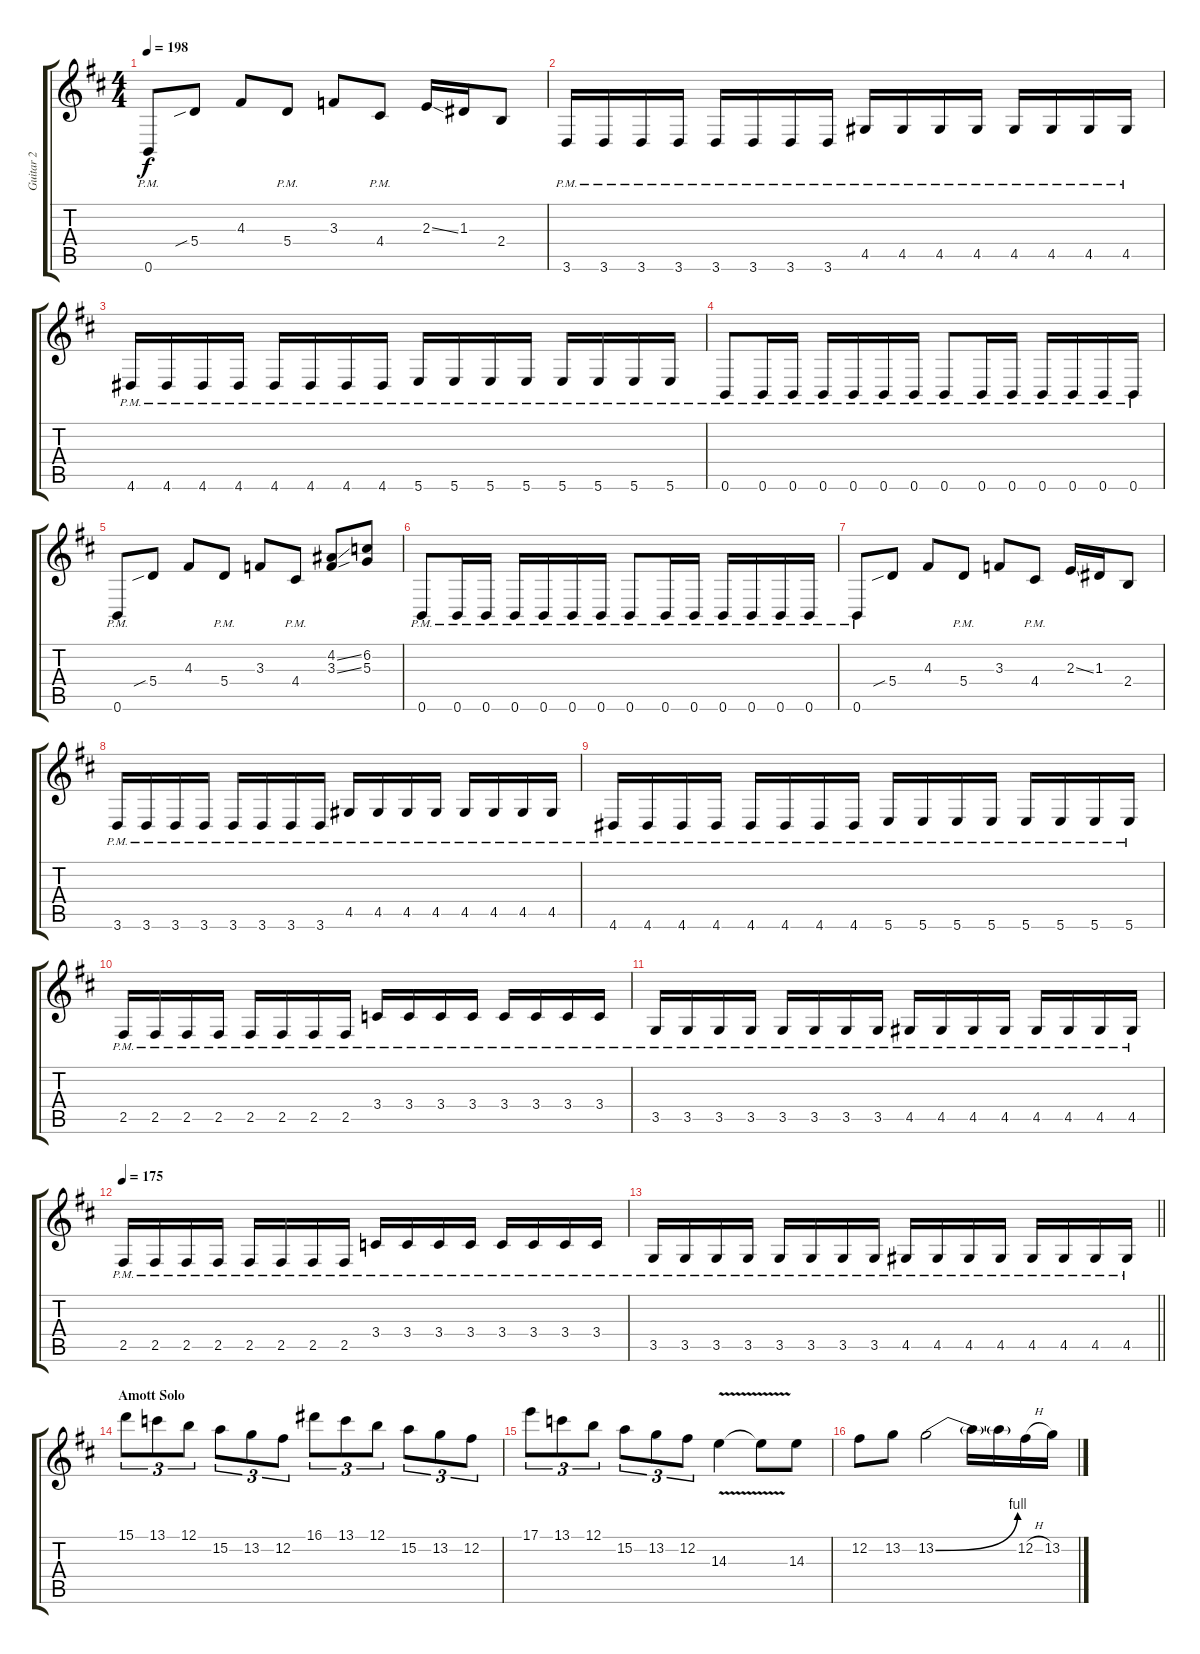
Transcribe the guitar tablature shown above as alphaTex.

\track ("Guitar 2" "Guitar 2") {instrument distortionguitar}
\staff {score tabs}
\tuning (B3 Gb3 D3 A2 E2 B1) {hide}
\ts (4 4)
\tempo 198
\clef g2
\ks d
0.6{pm}.8{dy f} 5.4{sib}.8 4.3.8 5.4{pm}.8 3.3.8 4.4{pm}.8 2.3{ss}.16 1.3.16 2.4.8 |
3.6{pm}.16 3.6{pm}.16 3.6{pm}.16 3.6{pm}.16 3.6{pm}.16 3.6{pm}.16 3.6{pm}.16 3.6{pm}.16 4.5{pm}.16 4.5{pm}.16 4.5{pm}.16 4.5{pm}.16 4.5{pm}.16 4.5{pm}.16 4.5{pm}.16 4.5{pm}.16 |
4.6{pm}.16 4.6{pm}.16 4.6{pm}.16 4.6{pm}.16 4.6{pm}.16 4.6{pm}.16 4.6{pm}.16 4.6{pm}.16 5.6{pm}.16 5.6{pm}.16 5.6{pm}.16 5.6{pm}.16 5.6{pm}.16 5.6{pm}.16 5.6{pm}.16 5.6{pm}.16 |
0.6{pm}.8 0.6{pm}.16 0.6{pm}.16 0.6{pm}.16 0.6{pm}.16 0.6{pm}.16 0.6{pm}.16 0.6{pm}.8 0.6{pm}.16 0.6{pm}.16 0.6{pm}.16 0.6{pm}.16 0.6{pm}.16 0.6{pm}.16 |
0.6{pm}.8 5.4{sib}.8 4.3.8 5.4{pm}.8 3.3.8 4.4{pm}.8 (4.2{ss} 3.3{ss}).8 (6.2 5.3).8 |
0.6{pm}.8 0.6{pm}.16 0.6{pm}.16 0.6{pm}.16 0.6{pm}.16 0.6{pm}.16 0.6{pm}.16 0.6{pm}.8 0.6{pm}.16 0.6{pm}.16 0.6{pm}.16 0.6{pm}.16 0.6{pm}.16 0.6{pm}.16 |
0.6{pm}.8 5.4{sib}.8 4.3.8 5.4{pm}.8 3.3.8 4.4{pm}.8 2.3{ss}.16 1.3.16 2.4.8 |
3.6{pm}.16 3.6{pm}.16 3.6{pm}.16 3.6{pm}.16 3.6{pm}.16 3.6{pm}.16 3.6{pm}.16 3.6{pm}.16 4.5{pm}.16 4.5{pm}.16 4.5{pm}.16 4.5{pm}.16 4.5{pm}.16 4.5{pm}.16 4.5{pm}.16 4.5{pm}.16 |
4.6{pm}.16 4.6{pm}.16 4.6{pm}.16 4.6{pm}.16 4.6{pm}.16 4.6{pm}.16 4.6{pm}.16 4.6{pm}.16 5.6{pm}.16 5.6{pm}.16 5.6{pm}.16 5.6{pm}.16 5.6{pm}.16 5.6{pm}.16 5.6{pm}.16 5.6{pm}.16 |
2.5{pm}.16 2.5{pm}.16 2.5{pm}.16 2.5{pm}.16 2.5{pm}.16 2.5{pm}.16 2.5{pm}.16 2.5{pm}.16 3.4{pm}.16 3.4{pm}.16 3.4{pm}.16 3.4{pm}.16 3.4{pm}.16 3.4{pm}.16 3.4{pm}.16 3.4{pm}.16 |
3.5{pm}.16 3.5{pm}.16 3.5{pm}.16 3.5{pm}.16 3.5{pm}.16 3.5{pm}.16 3.5{pm}.16 3.5{pm}.16 4.5{pm}.16 4.5{pm}.16 4.5{pm}.16 4.5{pm}.16 4.5{pm}.16 4.5{pm}.16 4.5{pm}.16 4.5{pm}.16 |
\tempo 175
2.5{pm}.16 2.5{pm}.16 2.5{pm}.16 2.5{pm}.16 2.5{pm}.16 2.5{pm}.16 2.5{pm}.16 2.5{pm}.16 3.4{pm}.16 3.4{pm}.16 3.4{pm}.16 3.4{pm}.16 3.4{pm}.16 3.4{pm}.16 3.4{pm}.16 3.4{pm}.16 |
\barLineRight lightlight
3.5{pm}.16 3.5{pm}.16 3.5{pm}.16 3.5{pm}.16 3.5{pm}.16 3.5{pm}.16 3.5{pm}.16 3.5{pm}.16 4.5{pm}.16 4.5{pm}.16 4.5{pm}.16 4.5{pm}.16 4.5{pm}.16 4.5{pm}.16 4.5{pm}.16 4.5{pm}.16 |
\section ("" "Amott Solo")
15.1.8{tu (3 2)} 13.1.8{tu (3 2)} 12.1.8{tu (3 2)} 15.2.8{tu (3 2)} 13.2.8{tu (3 2)} 12.2.8{tu (3 2)} 16.1.8{tu (3 2)} 13.1.8{tu (3 2)} 12.1.8{tu (3 2)} 15.2.8{tu (3 2)} 13.2.8{tu (3 2)} 12.2.8{tu (3 2)} |
17.1.8{tu (3 2)} 13.1.8{tu (3 2)} 12.1.8{tu (3 2)} 15.2.8{tu (3 2)} 13.2.8{tu (3 2)} 12.2.8{tu (3 2)} 14.3{v}.4 14.3{v t}.8 14.3.8 |
12.2.8 13.2.8 13.2{be (bend 0 0 60 4)}.2 13.2{t}.16 13.2{t}.16 12.2{h}.16 13.2{h}.16
